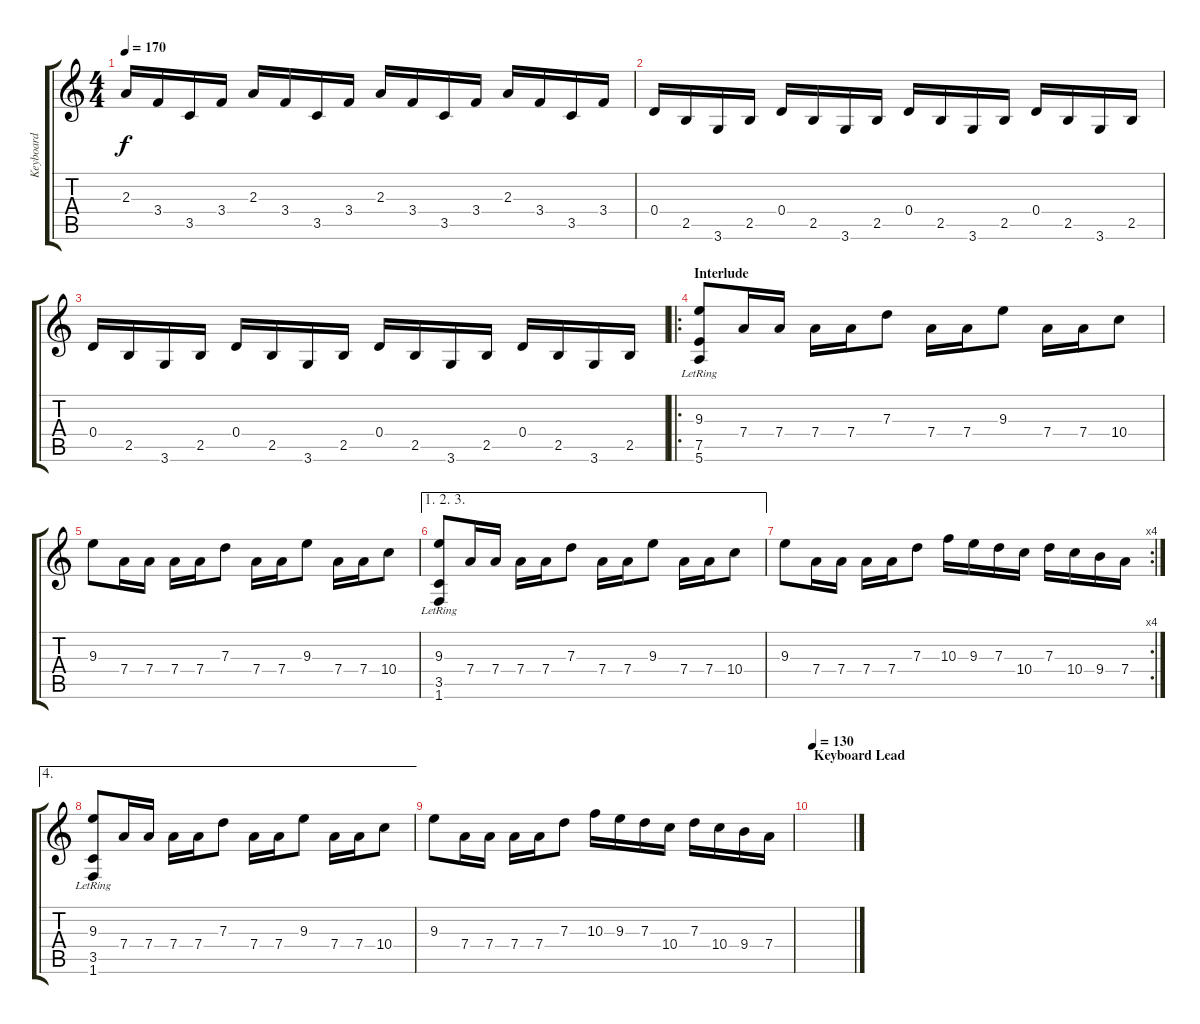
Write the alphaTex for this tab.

\track ("Keyboard" "Keyboard") {instrument harpsichord}
\staff {score tabs}
\tuning (E5 B4 G4 D4 A3 E3) {hide}
\ts (4 4)
\tempo 170
\clef g2
\ks c
2.3.16{dy f} 3.4.16 3.5.16 3.4.16 2.3.16 3.4.16 3.5.16 3.4.16 2.3.16 3.4.16 3.5.16 3.4.16 2.3.16 3.4.16 3.5.16 3.4.16 |
0.4.16 2.5.16 3.6.16 2.5.16 0.4.16 2.5.16 3.6.16 2.5.16 0.4.16 2.5.16 3.6.16 2.5.16 0.4.16 2.5.16 3.6.16 2.5.16 |
0.4.16 2.5.16 3.6.16 2.5.16 0.4.16 2.5.16 3.6.16 2.5.16 0.4.16 2.5.16 3.6.16 2.5.16 0.4.16 2.5.16 3.6.16 2.5.16 |
\ro
\section ("" "Interlude")
(9.3 7.5{lr} 5.6{lr}).8 7.4.16 7.4.16 7.4.16 7.4.16 7.3.8 7.4.16 7.4.16 9.3.8 7.4.16 7.4.16 10.4.8 |
9.3.8 7.4.16 7.4.16 7.4.16 7.4.16 7.3.8 7.4.16 7.4.16 9.3.8 7.4.16 7.4.16 10.4.8 |
\ae (1 2 3)
(9.3 3.5{lr} 1.6{lr}).8 7.4.16 7.4.16 7.4.16 7.4.16 7.3.8 7.4.16 7.4.16 9.3.8 7.4.16 7.4.16 10.4.8 |
\rc 4
9.3.8 7.4.16 7.4.16 7.4.16 7.4.16 7.3.8 10.3.16 9.3.16 7.3.16 10.4.16 7.3.16 10.4.16 9.4.16 7.4.16 |
\ae 4
(9.3 3.5{lr} 1.6{lr}).8 7.4.16 7.4.16 7.4.16 7.4.16 7.3.8 7.4.16 7.4.16 9.3.8 7.4.16 7.4.16 10.4.8 |
9.3.8 7.4.16 7.4.16 7.4.16 7.4.16 7.3.8 10.3.16 9.3.16 7.3.16 10.4.16 7.3.16 10.4.16 9.4.16 7.4.16 |
\section ("" "Keyboard Lead")
\tempo 130
